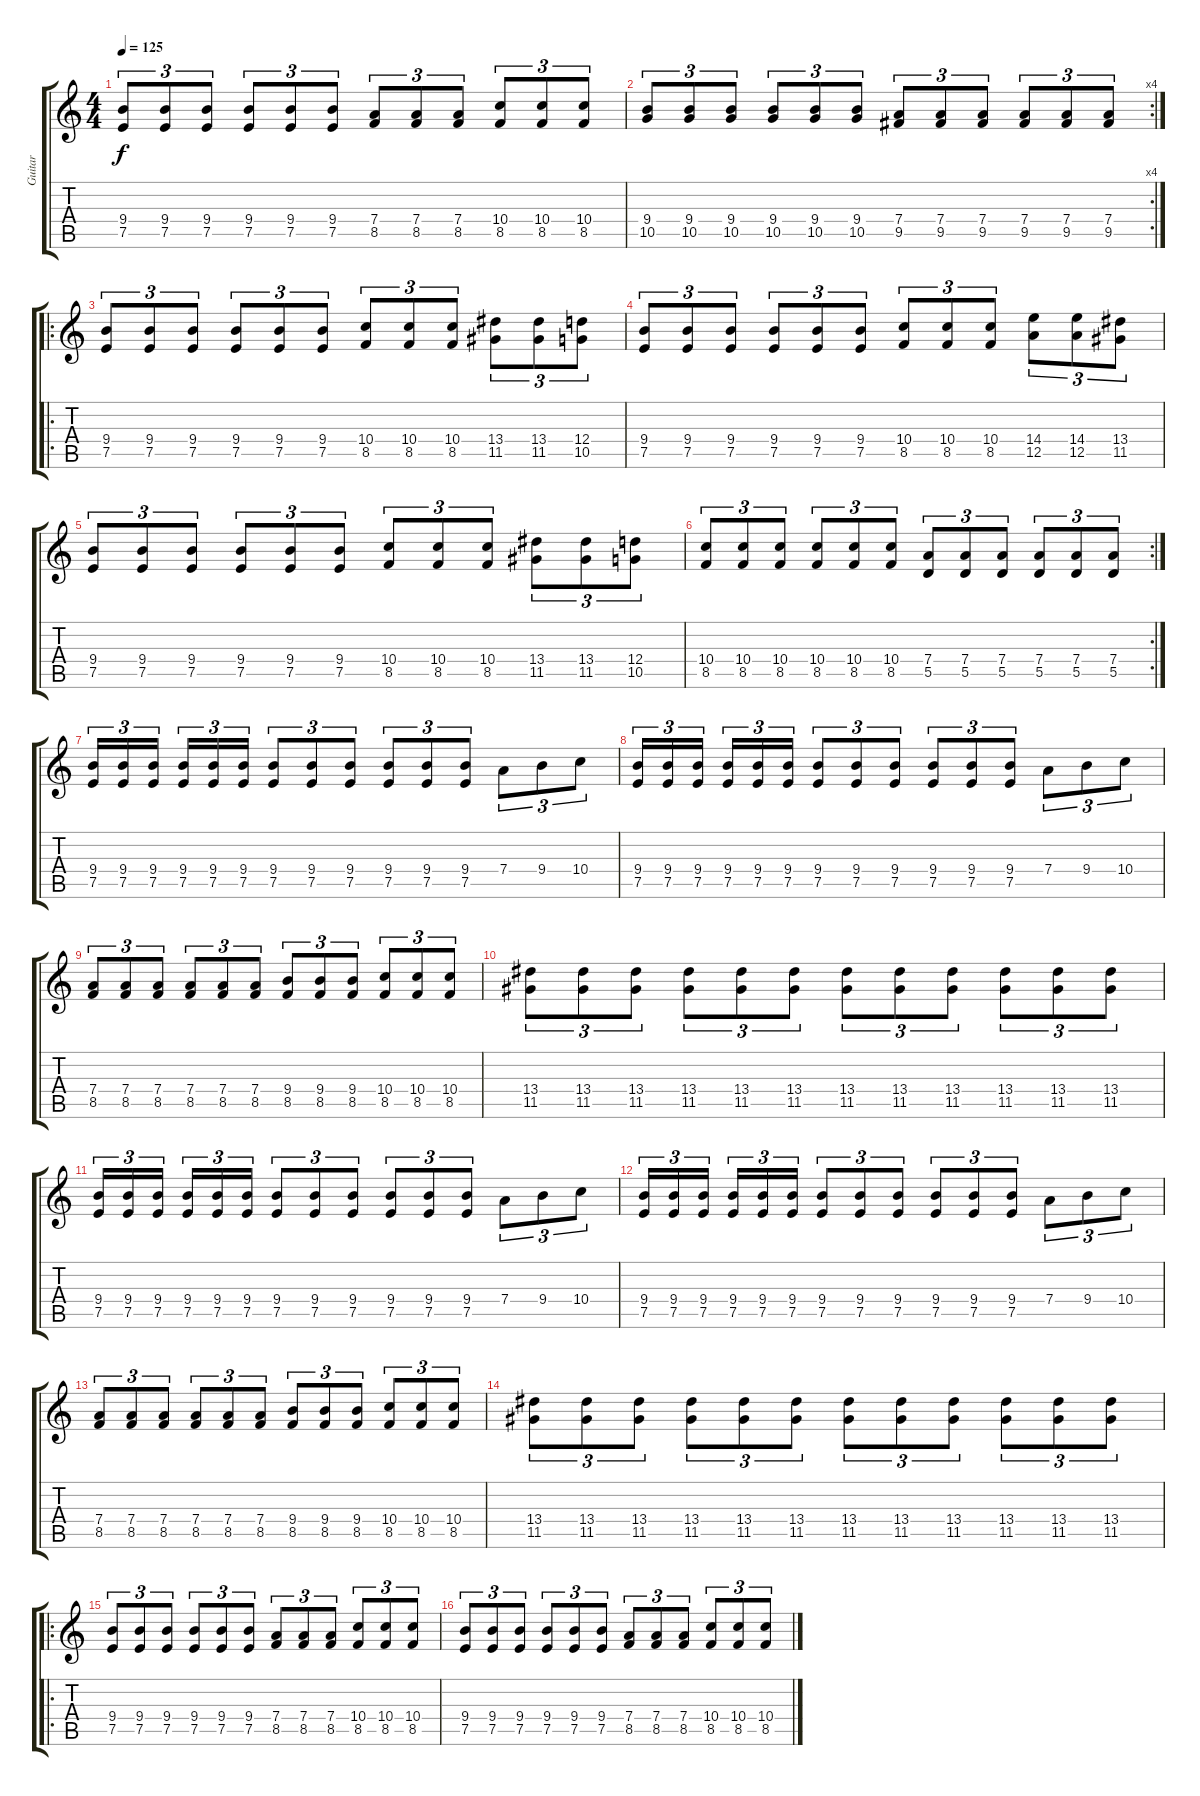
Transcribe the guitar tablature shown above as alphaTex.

\track ("Guitar" "Guitar") {instrument distortionguitar}
\staff {score tabs}
\tuning (E4 B3 G3 D3 A2 E2) {hide}
\ts (4 4)
\tempo 125
\clef g2
\ks c
(9.4 7.5).8{tu (3 2) dy f} (9.4 7.5).8{tu (3 2)} (9.4 7.5).8{tu (3 2)} (9.4 7.5).8{tu (3 2)} (9.4 7.5).8{tu (3 2)} (9.4 7.5).8{tu (3 2)} (7.4 8.5).8{tu (3 2)} (7.4 8.5).8{tu (3 2)} (7.4 8.5).8{tu (3 2)} (10.4 8.5).8{tu (3 2)} (10.4 8.5).8{tu (3 2)} (10.4 8.5).8{tu (3 2)} |
\rc 4
(9.4 10.5).8{tu (3 2)} (9.4 10.5).8{tu (3 2)} (9.4 10.5).8{tu (3 2)} (9.4 10.5).8{tu (3 2)} (9.4 10.5).8{tu (3 2)} (9.4 10.5).8{tu (3 2)} (7.4 9.5).8{tu (3 2)} (7.4 9.5).8{tu (3 2)} (7.4 9.5).8{tu (3 2)} (7.4 9.5).8{tu (3 2)} (7.4 9.5).8{tu (3 2)} (7.4 9.5).8{tu (3 2)} |
\ro
(9.4 7.5).8{tu (3 2)} (9.4 7.5).8{tu (3 2)} (9.4 7.5).8{tu (3 2)} (9.4 7.5).8{tu (3 2)} (9.4 7.5).8{tu (3 2)} (9.4 7.5).8{tu (3 2)} (10.4 8.5).8{tu (3 2)} (10.4 8.5).8{tu (3 2)} (10.4 8.5).8{tu (3 2)} (13.4 11.5).8{tu (3 2)} (13.4 11.5).8{tu (3 2)} (12.4 10.5).8{tu (3 2)} |
(9.4 7.5).8{tu (3 2)} (9.4 7.5).8{tu (3 2)} (9.4 7.5).8{tu (3 2)} (9.4 7.5).8{tu (3 2)} (9.4 7.5).8{tu (3 2)} (9.4 7.5).8{tu (3 2)} (10.4 8.5).8{tu (3 2)} (10.4 8.5).8{tu (3 2)} (10.4 8.5).8{tu (3 2)} (14.4 12.5).8{tu (3 2)} (14.4 12.5).8{tu (3 2)} (13.4 11.5).8{tu (3 2)} |
(9.4 7.5).8{tu (3 2)} (9.4 7.5).8{tu (3 2)} (9.4 7.5).8{tu (3 2)} (9.4 7.5).8{tu (3 2)} (9.4 7.5).8{tu (3 2)} (9.4 7.5).8{tu (3 2)} (10.4 8.5).8{tu (3 2)} (10.4 8.5).8{tu (3 2)} (10.4 8.5).8{tu (3 2)} (13.4 11.5).8{tu (3 2)} (13.4 11.5).8{tu (3 2)} (12.4 10.5).8{tu (3 2)} |
\rc 2
(10.4 8.5).8{tu (3 2)} (10.4 8.5).8{tu (3 2)} (10.4 8.5).8{tu (3 2)} (10.4 8.5).8{tu (3 2)} (10.4 8.5).8{tu (3 2)} (10.4 8.5).8{tu (3 2)} (7.4 5.5).8{tu (3 2)} (7.4 5.5).8{tu (3 2)} (7.4 5.5).8{tu (3 2)} (7.4 5.5).8{tu (3 2)} (7.4 5.5).8{tu (3 2)} (7.4 5.5).8{tu (3 2)} |
(9.4 7.5).16{tu (3 2)} (9.4 7.5).16{tu (3 2)} (9.4 7.5).16{tu (3 2)} (9.4 7.5).16{tu (3 2)} (9.4 7.5).16{tu (3 2)} (9.4 7.5).16{tu (3 2)} (9.4 7.5).8{tu (3 2)} (9.4 7.5).8{tu (3 2)} (9.4 7.5).8{tu (3 2)} (9.4 7.5).8{tu (3 2)} (9.4 7.5).8{tu (3 2)} (9.4 7.5).8{tu (3 2)} 7.4.8{tu (3 2)} 9.4.8{tu (3 2)} 10.4.8{tu (3 2)} |
(9.4 7.5).16{tu (3 2)} (9.4 7.5).16{tu (3 2)} (9.4 7.5).16{tu (3 2)} (9.4 7.5).16{tu (3 2)} (9.4 7.5).16{tu (3 2)} (9.4 7.5).16{tu (3 2)} (9.4 7.5).8{tu (3 2)} (9.4 7.5).8{tu (3 2)} (9.4 7.5).8{tu (3 2)} (9.4 7.5).8{tu (3 2)} (9.4 7.5).8{tu (3 2)} (9.4 7.5).8{tu (3 2)} 7.4.8{tu (3 2)} 9.4.8{tu (3 2)} 10.4.8{tu (3 2)} |
(7.4 8.5).8{tu (3 2)} (7.4 8.5).8{tu (3 2)} (7.4 8.5).8{tu (3 2)} (7.4 8.5).8{tu (3 2)} (7.4 8.5).8{tu (3 2)} (7.4 8.5).8{tu (3 2)} (9.4 8.5).8{tu (3 2)} (9.4 8.5).8{tu (3 2)} (9.4 8.5).8{tu (3 2)} (10.4 8.5).8{tu (3 2)} (10.4 8.5).8{tu (3 2)} (10.4 8.5).8{tu (3 2)} |
(13.4 11.5).8{tu (3 2)} (13.4 11.5).8{tu (3 2)} (13.4 11.5).8{tu (3 2)} (13.4 11.5).8{tu (3 2)} (13.4 11.5).8{tu (3 2)} (13.4 11.5).8{tu (3 2)} (13.4 11.5).8{tu (3 2)} (13.4 11.5).8{tu (3 2)} (13.4 11.5).8{tu (3 2)} (13.4 11.5).8{tu (3 2)} (13.4 11.5).8{tu (3 2)} (13.4 11.5).8{tu (3 2)} |
(9.4 7.5).16{tu (3 2)} (9.4 7.5).16{tu (3 2)} (9.4 7.5).16{tu (3 2)} (9.4 7.5).16{tu (3 2)} (9.4 7.5).16{tu (3 2)} (9.4 7.5).16{tu (3 2)} (9.4 7.5).8{tu (3 2)} (9.4 7.5).8{tu (3 2)} (9.4 7.5).8{tu (3 2)} (9.4 7.5).8{tu (3 2)} (9.4 7.5).8{tu (3 2)} (9.4 7.5).8{tu (3 2)} 7.4.8{tu (3 2)} 9.4.8{tu (3 2)} 10.4.8{tu (3 2)} |
(9.4 7.5).16{tu (3 2)} (9.4 7.5).16{tu (3 2)} (9.4 7.5).16{tu (3 2)} (9.4 7.5).16{tu (3 2)} (9.4 7.5).16{tu (3 2)} (9.4 7.5).16{tu (3 2)} (9.4 7.5).8{tu (3 2)} (9.4 7.5).8{tu (3 2)} (9.4 7.5).8{tu (3 2)} (9.4 7.5).8{tu (3 2)} (9.4 7.5).8{tu (3 2)} (9.4 7.5).8{tu (3 2)} 7.4.8{tu (3 2)} 9.4.8{tu (3 2)} 10.4.8{tu (3 2)} |
(7.4 8.5).8{tu (3 2)} (7.4 8.5).8{tu (3 2)} (7.4 8.5).8{tu (3 2)} (7.4 8.5).8{tu (3 2)} (7.4 8.5).8{tu (3 2)} (7.4 8.5).8{tu (3 2)} (9.4 8.5).8{tu (3 2)} (9.4 8.5).8{tu (3 2)} (9.4 8.5).8{tu (3 2)} (10.4 8.5).8{tu (3 2)} (10.4 8.5).8{tu (3 2)} (10.4 8.5).8{tu (3 2)} |
(13.4 11.5).8{tu (3 2)} (13.4 11.5).8{tu (3 2)} (13.4 11.5).8{tu (3 2)} (13.4 11.5).8{tu (3 2)} (13.4 11.5).8{tu (3 2)} (13.4 11.5).8{tu (3 2)} (13.4 11.5).8{tu (3 2)} (13.4 11.5).8{tu (3 2)} (13.4 11.5).8{tu (3 2)} (13.4 11.5).8{tu (3 2)} (13.4 11.5).8{tu (3 2)} (13.4 11.5).8{tu (3 2)} |
\ro
(9.4 7.5).8{tu (3 2)} (9.4 7.5).8{tu (3 2)} (9.4 7.5).8{tu (3 2)} (9.4 7.5).8{tu (3 2)} (9.4 7.5).8{tu (3 2)} (9.4 7.5).8{tu (3 2)} (7.4 8.5).8{tu (3 2)} (7.4 8.5).8{tu (3 2)} (7.4 8.5).8{tu (3 2)} (10.4 8.5).8{tu (3 2)} (10.4 8.5).8{tu (3 2)} (10.4 8.5).8{tu (3 2)} |
(9.4 7.5).8{tu (3 2)} (9.4 7.5).8{tu (3 2)} (9.4 7.5).8{tu (3 2)} (9.4 7.5).8{tu (3 2)} (9.4 7.5).8{tu (3 2)} (9.4 7.5).8{tu (3 2)} (7.4 8.5).8{tu (3 2)} (7.4 8.5).8{tu (3 2)} (7.4 8.5).8{tu (3 2)} (10.4 8.5).8{tu (3 2)} (10.4 8.5).8{tu (3 2)} (10.4 8.5).8{tu (3 2)}
